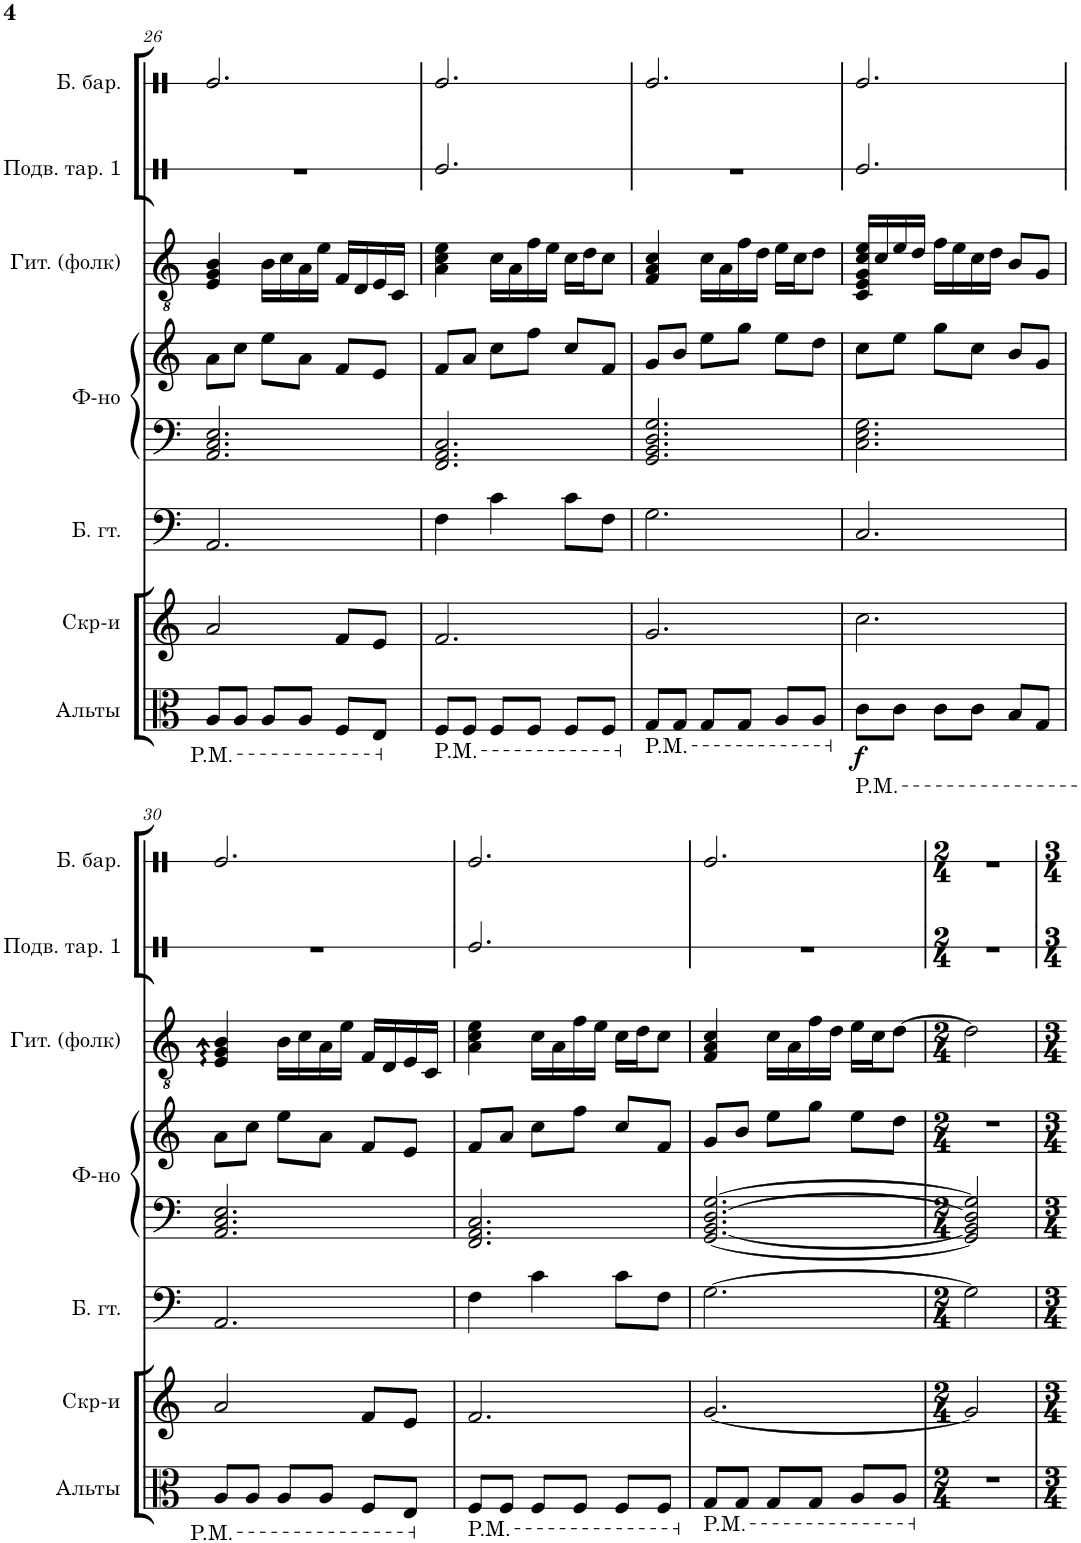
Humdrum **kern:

**kern	**dynam	**kern	**kern	**kern	**kern	**kern	**kern	**kern
*part7	*part7	*part6	*part5	*part4	*part4	*part3	*part2	*part1
*staff8	*staff8	*staff7	*staff6	*staff5	*staff4	*staff3	*staff2	*staff1
*I"Альты	*	*I"Скрипки	*I"Бас-гитара	*I"Фортепиано	*	*I"Фолк-гитара	*I"Подвешенная тарелка 1	*I"Большой барабан
!!LO:PB:g=z
*clefC3	*	*clefG2	*clefF4	*clefF4	*clefG2	*clefGv2	*clefX	*clefX
*	*	*	*Trd7c12	*	*	*	*	*
*k[]	*	*k[]	*k[]	*k[]	*k[]	*k[]	*k[]	*k[]
*M3/4	*	*M3/4	*M3/4	*M3/4	*M3/4	*M3/4	*M3/4	*M3/4
=26	=26	=26	=26	=26	=26	=26	=26	=26
8A/L	.	2a/	2.AA/	2.AA/ 2.C/ 2.E/	8a\L	4E/ 4G/ 4B/	2.r	2.Re/
8A/J	.	.	.	.	8cc\J	.	.	.
8A/L	.	.	.	.	8ee\L	16B\LL	.	.
.	.	.	.	.	.	16c\	.	.
8A/J	.	.	.	.	8a\J	16A\	.	.
.	.	.	.	.	.	16e\JJ	.	.
8F/L	.	8f/L	.	.	8f/L	16F/LL	.	.
.	.	.	.	.	.	16D/	.	.
8E/J	.	8e/J	.	.	8e/J	16E/	.	.
.	.	.	.	.	.	16C/JJ	.	.
=27	=27	=27	=27	=27	=27	=27	=27	=27
!LO:TX:b:t=P.M.	!	!	!	!	!	!	!	!
8F/L	.	2.f/	4F\	2.FF/ 2.AA/ 2.C/	8f/L	4A\ 4c\ 4e\	2.Re/	2.Re/
8F/J	.	.	.	.	8a/J	.	.	.
8F/L	.	.	4c\	.	8cc\L	16c\LL	.	.
.	.	.	.	.	.	16A\	.	.
8F/J	.	.	.	.	8ff\J	16f\	.	.
.	.	.	.	.	.	16e\JJ	.	.
8F/L	.	.	8c\L	.	8cc/L	16c\LL	.	.
.	.	.	.	.	.	16d\J	.	.
8F/J	.	.	8F\J	.	8f/J	8c\J	.	.
=28	=28	=28	=28	=28	=28	=28	=28	=28
!LO:TX:b:t=P.M.	!	!	!	!	!	!	!	!
8G/L	.	2.g/	2.G\	2.GG/ 2.BB/ 2.D/ 2.G/	8g/L	4F/ 4A/ 4c/	2.r	2.Re/
8G/J	.	.	.	.	8b/J	.	.	.
8G/L	.	.	.	.	8ee\L	16c\LL	.	.
.	.	.	.	.	.	16A\	.	.
8G/J	.	.	.	.	8gg\J	16f\	.	.
.	.	.	.	.	.	16d\JJ	.	.
8A/L	.	.	.	.	8ee\L	16e\LL	.	.
.	.	.	.	.	.	16c\J	.	.
8A/J	.	.	.	.	8dd\J	8d\J	.	.
=29	=29	=29	=29	=29	=29	=29	=29	=29
!LO:TX:b:t=P.M.	!	!	!	!	!	!	!	!
!	!LO:DY:b	!	!	!	!	!	!	!
8c\L	f	2.cc\	2.C/	2.C\ 2.E\ 2.G\	8cc\L	16C/ 16E/ 16G/ 16c/ 16e/LL	2.Re/	2.Re/
.	.	.	.	.	.	16c/	.	.
8c\J	.	.	.	.	8ee\J	16e/	.	.
.	.	.	.	.	.	16d/JJ	.	.
8c\L	.	.	.	.	8gg\L	16f\LL	.	.
.	.	.	.	.	.	16e\	.	.
8c\J	.	.	.	.	8cc\J	16c\	.	.
.	.	.	.	.	.	16d\JJ	.	.
8B/L	.	.	.	.	8b/L	8B/L	.	.
8G/J	.	.	.	.	8g/J	8G/J	.	.
!!LO:LB:g=z
=30	=30	=30	=30	=30	=30	=30	=30	=30
8A/L	.	2a/	2.AA/	2.AA/ 2.C/ 2.E/	8a\L	4E/ 4G/ 4B/	2.r	2.Re/
8A/J	.	.	.	.	8cc\J	.	.	.
8A/L	.	.	.	.	8ee\L	16B\LL	.	.
.	.	.	.	.	.	16c\	.	.
8A/J	.	.	.	.	8a\J	16A\	.	.
.	.	.	.	.	.	16e\JJ	.	.
8F/L	.	8f/L	.	.	8f/L	16F/LL	.	.
.	.	.	.	.	.	16D/	.	.
8E/J	.	8e/J	.	.	8e/J	16E/	.	.
.	.	.	.	.	.	16C/JJ	.	.
=31	=31	=31	=31	=31	=31	=31	=31	=31
!LO:TX:b:t=P.M.	!	!	!	!	!	!	!	!
8F/L	.	2.f/	4F\	2.FF/ 2.AA/ 2.C/	8f/L	4A\ 4c\ 4e\	2.Re/	2.Re/
8F/J	.	.	.	.	8a/J	.	.	.
8F/L	.	.	4c\	.	8cc\L	16c\LL	.	.
.	.	.	.	.	.	16A\	.	.
8F/J	.	.	.	.	8ff\J	16f\	.	.
.	.	.	.	.	.	16e\JJ	.	.
8F/L	.	.	8c\L	.	8cc/L	16c\LL	.	.
.	.	.	.	.	.	16d\J	.	.
8F/J	.	.	8F\J	.	8f/J	8c\J	.	.
=32	=32	=32	=32	=32	=32	=32	=32	=32
!LO:TX:b:t=P.M.	!	!	!	!	!	!	!	!
8G/L	.	[2.g/	[2.G\	[2.GG/ [2.BB/ [2.D/ [2.G/	8g/L	4F/ 4A/ 4c/	2.r	2.Re/
8G/J	.	.	.	.	8b/J	.	.	.
8G/L	.	.	.	.	8ee\L	16c\LL	.	.
.	.	.	.	.	.	16A\	.	.
8G/J	.	.	.	.	8gg\J	16f\	.	.
.	.	.	.	.	.	16d\JJ	.	.
8A/L	.	.	.	.	8ee\L	16e\LL	.	.
.	.	.	.	.	.	16c\J	.	.
8A/J	.	.	.	.	8dd\J	[8d\J	.	.
=33	=33	=33	=33	=33	=33	=33	=33	=33
*M2/4	*	*M2/4	*M2/4	*M2/4	*M2/4	*M2/4	*M2/4	*M2/4
2r	.	2g/]	2G\]	2GG/] 2BB/] 2D/] 2G/]	2r	2d\]	2r	2r
=	=	=	=	=	=	=	=	=
*-	*-	*-	*-	*-	*-	*-	*-	*-
